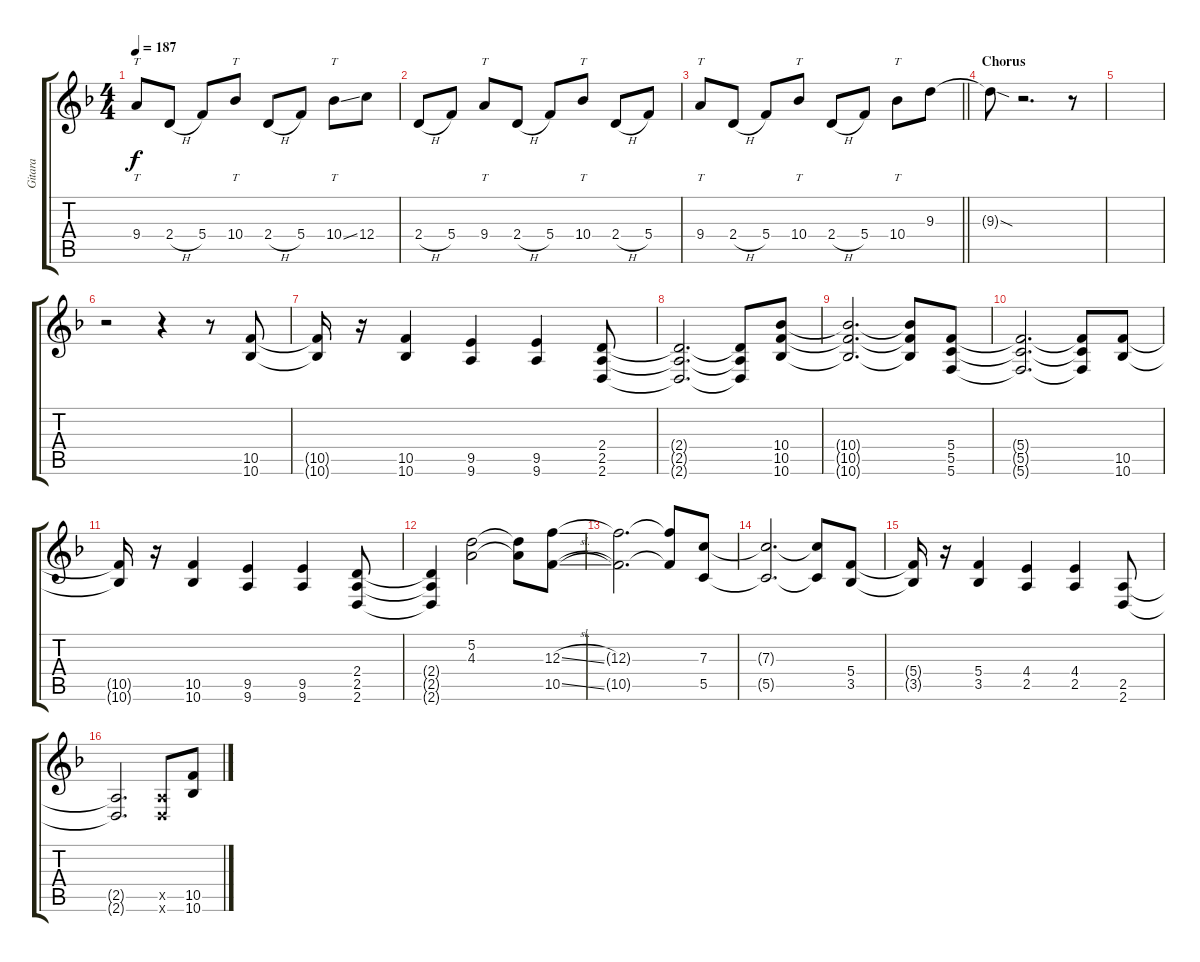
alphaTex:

\track ("Gitara" "Gitara") {instrument distortionguitar}
\staff {score tabs}
\tuning (D4 A3 F3 C3 G2 C2) {hide}
\ts (4 4)
\tempo 187
\clef g2
\ks dminor
9.4.8{tt dy f} 2.4{h}.8 5.4.8 10.4.8{tt} 2.4{h}.8 5.4.8 10.4{ss}.8{tt} 12.4.8 |
2.4{h}.8 5.4.8 9.4.8{tt} 2.4{h}.8 5.4.8 10.4.8{tt} 2.4{h}.8 5.4.8 |
\barLineRight lightlight
9.4.8{tt} 2.4{h}.8 5.4.8 10.4.8{tt} 2.4{h}.8 5.4.8 10.4.8{tt} 9.3.8 |
\section ("" "Chorus")
9.3{sod t}.8 r.2{d} r.8 |
|
r.2 r.4 r.8 (10.5 10.6).8 |
(10.5{t} 10.6{t}).16 r.16 (10.5 10.6).4 (9.5 9.6).4 (9.5 9.6).4 (2.4 2.5 2.6).8 |
(2.4{t} 2.5{t} 2.6{t}).2{d} (2.4{t} 2.5{t} 2.6{t}).8 (10.4 10.5 10.6).8 |
(10.4{t} 10.5{t} 10.6{t}).2{d} (10.4{t} 10.5{t} 10.6{t}).8 (5.4 5.5 5.6).8 |
(5.4{t} 5.5{t} 5.6{t}).2{d} (5.4{t} 5.5{t} 5.6{t}).8 (10.5 10.6).8 |
(10.5{t} 10.6{t}).16 r.16 (10.5 10.6).4 (9.5 9.6).4 (9.5 9.6).4 (2.4 2.5 2.6).8 |
(2.4{t} 2.5{t} 2.6{t}).4 (5.2 4.3).2 (5.2{t} 4.3{t}).8 (12.3{sl} 10.5{sl}).8 |
(12.3{t} 10.5{t}).2{d} (12.3{t} 10.5{t}).8 (7.3 5.5).8 |
(7.3{t} 5.5{t}).2{d} (7.3{t} 5.5{t}).8 (5.4 3.5).8 |
(5.4{t} 3.5{t}).16 r.16 (5.4 3.5).4 (4.4 2.5).4 (4.4 2.5).4 (2.5 2.6).8 |
(2.5{t} 2.6{t}).2{d} (2.5{x} 2.6{x}).8 (10.5 10.6).8
